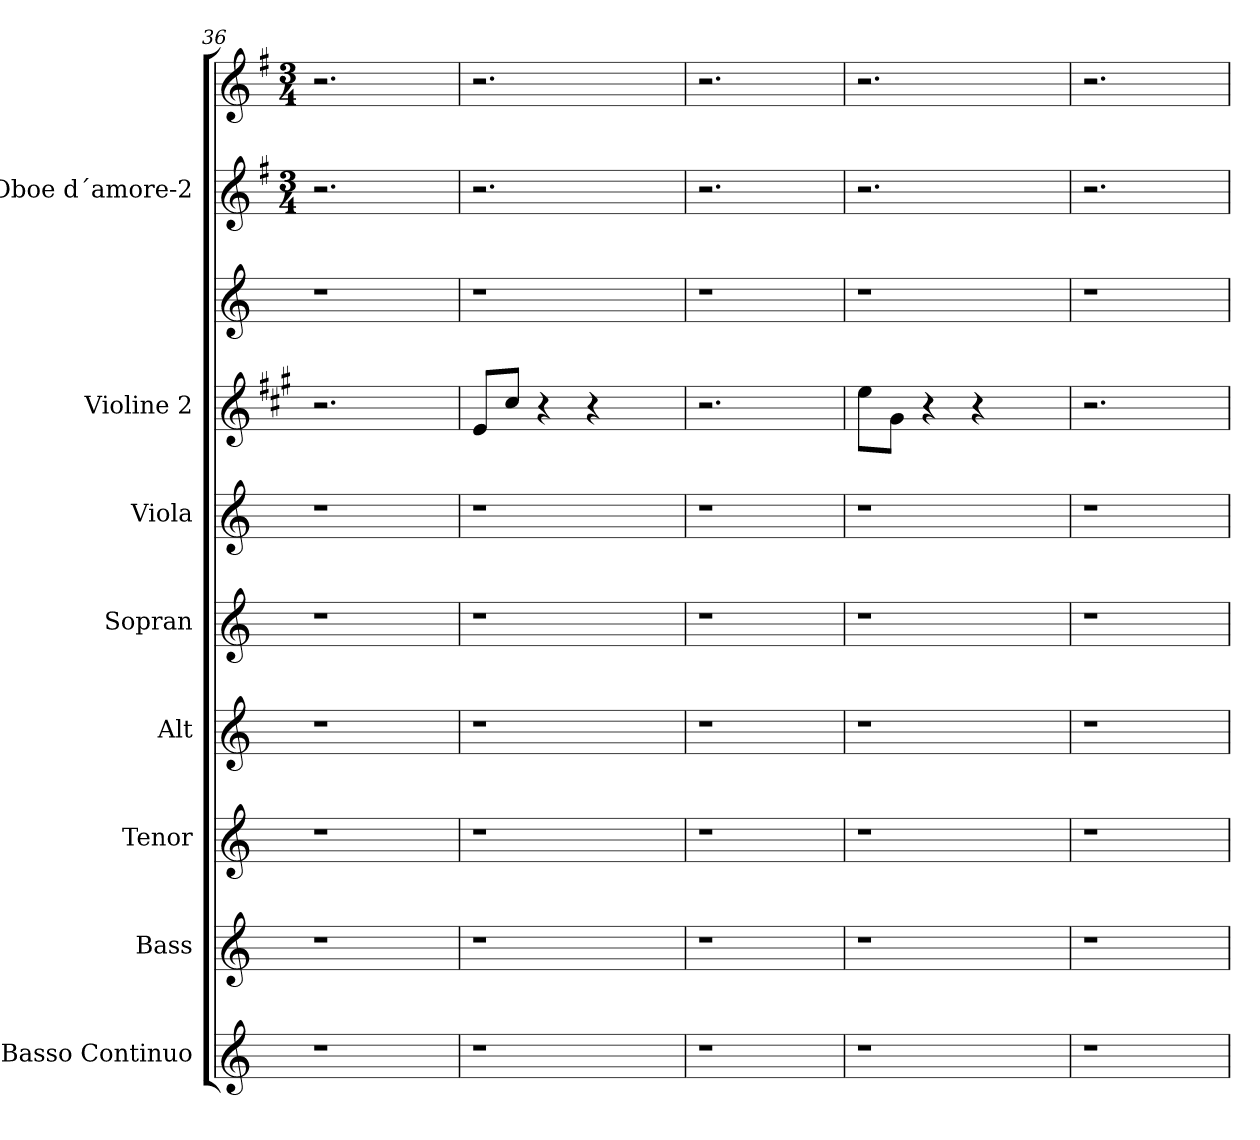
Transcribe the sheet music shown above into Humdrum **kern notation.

**kern	**kern	**kern	**kern	**kern	**kern	**kern	**kern	**kern	**kern
*part8	*part7	*part6	*part5	*part4	*part3	*part2	*part2	*part1	*part1
*staff10	*staff9	*staff8	*staff7	*staff6	*staff5	*staff4	*staff3	*staff2	*staff1
*I"Basso Continuo	*I"Bass	*I"Tenor	*I"Alt	*I"Sopran	*I"Viola	*I"Violine 2	*	*I"Oboe d´amore-2	*
*I'B. C.	*I'B	*I'T	*I'A	*I'S	*I'Vla	*I'Vl 2	*	*I'Ob. d´am.-2	*
!!LO:LB:g=z
*clefG2	*clefG2	*clefG2	*clefG2	*clefG2	*clefG2	*clefG2	*clefG2	*clefG2	*clefG2
*	*	*	*	*	*	*	*	*ITrd4c7	*ITrd4c7
*k[]	*k[]	*k[]	*k[]	*k[]	*k[]	*k[f#c#g#]	*	*k[]	*k[]
*	*	*	*	*	*	*	*	*M3/4	*M3/4
=36	=36	=36	=36	=36	=36	=36	=36	=36	=36
1r	1r	1r	1r	1r	1r	2.r	1r	2.r	2.r
.	.	.	.	.	.	4ryy	.	4ryy	4ryy
=37	=37	=37	=37	=37	=37	=37	=37	=37	=37
1r	1r	1r	1r	1r	1r	8e/L	1r	2.r	2.r
.	.	.	.	.	.	8cc#/J	.	.	.
.	.	.	.	.	.	4r	.	.	.
.	.	.	.	.	.	4r	.	.	.
.	.	.	.	.	.	4ryy	.	4ryy	4ryy
=38	=38	=38	=38	=38	=38	=38	=38	=38	=38
1r	1r	1r	1r	1r	1r	2.r	1r	2.r	2.r
.	.	.	.	.	.	4ryy	.	4ryy	4ryy
=39	=39	=39	=39	=39	=39	=39	=39	=39	=39
1r	1r	1r	1r	1r	1r	8ee\L	1r	2.r	2.r
.	.	.	.	.	.	8g#\J	.	.	.
.	.	.	.	.	.	4r	.	.	.
.	.	.	.	.	.	4r	.	.	.
.	.	.	.	.	.	4ryy	.	4ryy	4ryy
=40	=40	=40	=40	=40	=40	=40	=40	=40	=40
1r	1r	1r	1r	1r	1r	2.r	1r	2.r	2.r
.	.	.	.	.	.	4ryy	.	4ryy	4ryy
=	=	=	=	=	=	=	=	=	=
*-	*-	*-	*-	*-	*-	*-	*-	*-	*-
